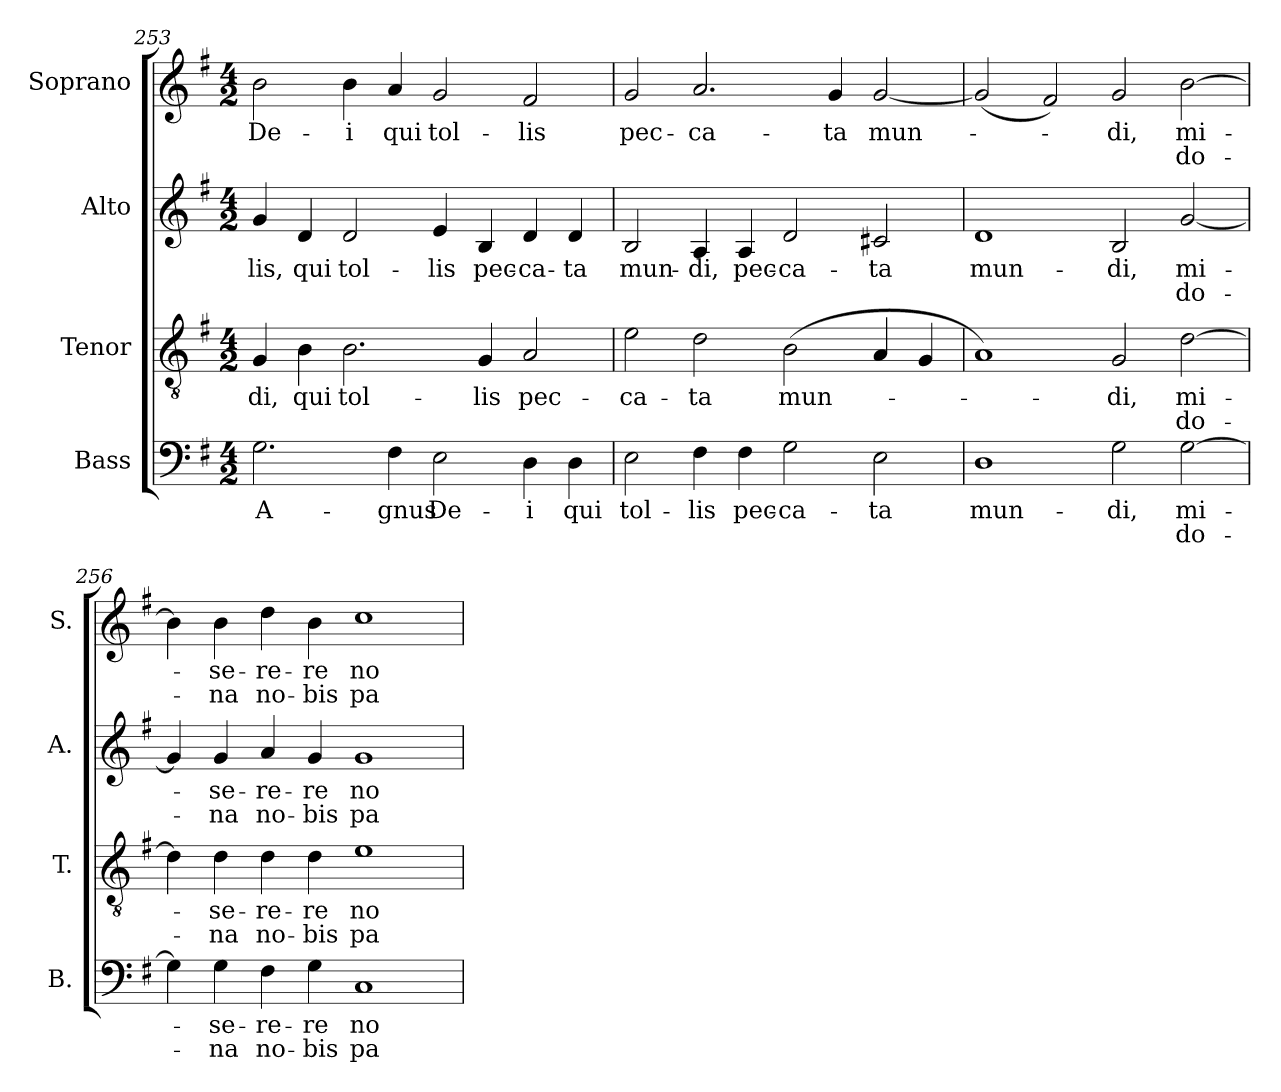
**kern	**text	**text	**kern	**text	**text	**kern	**text	**text	**kern	**text	**text
*part4	*part4	*part4	*part3	*part3	*part3	*part2	*part2	*part2	*part1	*part1	*part1
*staff4	*staff4	*staff4	*staff3	*staff3	*staff3	*staff2	*staff2	*staff2	*staff1	*staff1	*staff1
*I"Bass	*	*	*I"Tenor	*	*	*I"Alto	*	*	*I"Soprano	*	*
*I'B.	*	*	*I'T.	*	*	*I'A.	*	*	*I'S.	*	*
*clefF4	*	*	*clefGv2	*	*	*clefG2	*	*	*clefG2	*	*
*	*	*	*ITrd7c12	*	*	*	*	*	*	*	*
*k[f#]	*	*	*k[f#]	*	*	*k[f#]	*	*	*k[f#]	*	*
*G:	*	*	*G:	*	*	*G:	*	*	*G:	*	*
*M4/2	*	*	*M4/2	*	*	*M4/2	*	*	*M4/2	*	*
=253	=253	=253	=253	=253	=253	=253	=253	=253	=253	=253	=253
!	!LO:LY:b:color=#000000	!	!	!	!	!	!	!	!	!	!
!	!	!	!	!LO:LY:b:color=#000000	!	!	!	!	!	!	!
!	!	!	!	!	!	!	!LO:LY:b:color=#000000	!	!	!	!
!	!	!	!	!	!	!	!	!	!	!LO:LY:b:color=#000000	!
2.Gi\	A-	.	4GGi/	-di,	.	4gi/	-lis,	.	2bi\	De-	.
!	!	!	!	!LO:LY:b:color=#000000	!	!	!	!	!	!	!
!	!	!	!	!	!	!	!LO:LY:b:color=#000000	!	!	!	!
.	.	.	4BBi\	qui	.	4di/	qui	.	.	.	.
!	!	!	!	!LO:LY:b:color=#000000	!	!	!	!	!	!	!
!	!	!	!	!	!	!	!LO:LY:b:color=#000000	!	!	!	!
!	!	!	!	!	!	!	!	!	!	!LO:LY:b:color=#000000	!
.	.	.	2.BBi\	tol-	.	2di/	tol-	.	4bi\	-i	.
!	!LO:LY:b:color=#000000	!	!	!	!	!	!	!	!	!	!
!	!	!	!	!	!	!	!	!	!	!LO:LY:b:color=#000000	!
4F#i\	-gnus	.	.	.	.	.	.	.	4ai/	qui	.
!	!LO:LY:b:color=#000000	!	!	!	!	!	!	!	!	!	!
!	!	!	!	!	!	!	!LO:LY:b:color=#000000	!	!	!	!
!	!	!	!	!	!	!	!	!	!	!LO:LY:b:color=#000000	!
2Ei\	De-	.	.	.	.	4ei/	-lis	.	2gi/	tol-	.
!	!	!	!	!LO:LY:b:color=#000000	!	!	!	!	!	!	!
!	!	!	!	!	!	!	!LO:LY:b:color=#000000	!	!	!	!
.	.	.	4GGi/	-lis	.	4Bi/	pec-	.	.	.	.
!	!LO:LY:b:color=#000000	!	!	!	!	!	!	!	!	!	!
!	!	!	!	!LO:LY:b:color=#000000	!	!	!	!	!	!	!
!	!	!	!	!	!	!	!LO:LY:b:color=#000000	!	!	!	!
!	!	!	!	!	!	!	!	!	!	!LO:LY:b:color=#000000	!
4Di\	-i	.	2AAi/	pec-	.	4di/	-ca-	.	2f#i/	-lis	.
!	!LO:LY:b:color=#000000	!	!	!	!	!	!	!	!	!	!
!	!	!	!	!	!	!	!LO:LY:b:color=#000000	!	!	!	!
4Di\	qui	.	.	.	.	4di/	-ta	.	.	.	.
!!LO:LB:g=z
=254	=254	=254	=254	=254	=254	=254	=254	=254	=254	=254	=254
!	!LO:LY:b:color=#000000	!	!	!	!	!	!	!	!	!	!
!	!	!	!	!LO:LY:b:color=#000000	!	!	!	!	!	!	!
!	!	!	!	!	!	!	!LO:LY:b:color=#000000	!	!	!	!
!	!	!	!	!	!	!	!	!	!	!LO:LY:b:color=#000000	!
2Ei\	tol-	.	2Ei\	-ca-	.	2Bi/	mun-	.	2gi/	pec-	.
!	!LO:LY:b:color=#000000	!	!	!	!	!	!	!	!	!	!
!	!	!	!	!LO:LY:b:color=#000000	!	!	!	!	!	!	!
!	!	!	!	!	!	!	!LO:LY:b:color=#000000	!	!	!	!
!	!	!	!	!	!	!	!	!	!	!LO:LY:b:color=#000000	!
4F#i\	-lis	.	2Di\	-ta	.	4Ai/	-di,	.	2.ai/	-ca-	.
!	!LO:LY:b:color=#000000	!	!	!	!	!	!	!	!	!	!
!	!	!	!	!	!	!	!LO:LY:b:color=#000000	!	!	!	!
4F#i\	pec-	.	.	.	.	4Ai/	pec-	.	.	.	.
!	!LO:LY:b:color=#000000	!	!	!	!	!	!	!	!	!	!
!	!	!	!	!LO:LY:b:color=#000000	!	!	!	!	!	!	!
!	!	!	!	!	!	!	!LO:LY:b:color=#000000	!	!	!	!
2Gi\	-ca-	.	(2BBi\	mun-	.	2di/	-ca-	.	.	.	.
!	!	!	!	!	!	!	!	!	!	!LO:LY:b:color=#000000	!
.	.	.	.	.	.	.	.	.	4gi/	-ta	.
!	!LO:LY:b:color=#000000	!	!	!	!	!	!	!	!	!	!
!	!	!	!	!	!	!	!LO:LY:b:color=#000000	!	!	!	!
!	!	!	!	!	!	!	!	!	!	!LO:LY:b:color=#000000	!
2Ei\	-ta	.	4AAi/	.	.	2c#Xi/	-ta	.	[2gi/	mun-	.
.	.	.	4GGi/	.	.	.	.	.	.	.	.
=255	=255	=255	=255	=255	=255	=255	=255	=255	=255	=255	=255
!	!LO:LY:b:color=#000000	!	!	!	!	!	!	!	!	!	!
!	!	!	!	!	!	!	!LO:LY:b:color=#000000	!	!	!	!
1Di	mun-	.	1AAi)	.	.	1di	mun-	.	(2gi/]	.	.
.	.	.	.	.	.	.	.	.	2f#i/)	.	.
!	!LO:LY:b:color=#000000	!	!	!	!	!	!	!	!	!	!
!	!	!	!	!LO:LY:b:color=#000000	!	!	!	!	!	!	!
!	!	!	!	!	!	!	!LO:LY:b:color=#000000	!	!	!	!
!	!	!	!	!	!	!	!	!	!	!LO:LY:b:color=#000000	!
2Gi\	-di,	.	2GGi/	-di,	.	2Bi/	-di,	.	2gi/	-di,	.
!	!LO:LY:b:color=#000000	!LO:LY:b:color=#000000	!	!	!	!	!	!	!	!	!
!	!	!	!	!LO:LY:b:color=#000000	!LO:LY:b:color=#000000	!	!	!	!	!	!
!	!	!	!	!	!	!	!LO:LY:b:color=#000000	!LO:LY:b:color=#000000	!	!	!
!	!	!	!	!	!	!	!	!	!	!LO:LY:b:color=#000000	!LO:LY:b:color=#000000
[2Gi\	mi-	do-	[2Di\	mi-	do-	[2gi/	mi-	do-	[2bi\	mi-	do-
=256	=256	=256	=256	=256	=256	=256	=256	=256	=256	=256	=256
4Gi\]	.	.	4Di\]	.	.	4gi/]	.	.	4bi\]	.	.
!	!LO:LY:b:color=#000000	!LO:LY:b:color=#000000	!	!	!	!	!	!	!	!	!
!	!	!	!	!LO:LY:b:color=#000000	!LO:LY:b:color=#000000	!	!	!	!	!	!
!	!	!	!	!	!	!	!LO:LY:b:color=#000000	!LO:LY:b:color=#000000	!	!	!
!	!	!	!	!	!	!	!	!	!	!LO:LY:b:color=#000000	!LO:LY:b:color=#000000
4Gi\	-se-	-na	4Di\	-se-	-na	4gi/	-se-	-na	4bi\	-se-	-na
!	!LO:LY:b:color=#000000	!LO:LY:b:color=#000000	!	!	!	!	!	!	!	!	!
!	!	!	!	!LO:LY:b:color=#000000	!LO:LY:b:color=#000000	!	!	!	!	!	!
!	!	!	!	!	!	!	!LO:LY:b:color=#000000	!LO:LY:b:color=#000000	!	!	!
!	!	!	!	!	!	!	!	!	!	!LO:LY:b:color=#000000	!LO:LY:b:color=#000000
4F#i\	-re-	no-	4Di\	-re-	no-	4ai/	-re-	no-	4ddi\	-re-	no-
!	!LO:LY:b:color=#000000	!LO:LY:b:color=#000000	!	!	!	!	!	!	!	!	!
!	!	!	!	!LO:LY:b:color=#000000	!LO:LY:b:color=#000000	!	!	!	!	!	!
!	!	!	!	!	!	!	!LO:LY:b:color=#000000	!LO:LY:b:color=#000000	!	!	!
!	!	!	!	!	!	!	!	!	!	!LO:LY:b:color=#000000	!LO:LY:b:color=#000000
4Gi\	-re	-bis	4Di\	-re	-bis	4gi/	-re	-bis	4bi\	-re	-bis
!	!LO:LY:b:color=#000000	!LO:LY:b:color=#000000	!	!	!	!	!	!	!	!	!
!	!	!	!	!LO:LY:b:color=#000000	!LO:LY:b:color=#000000	!	!	!	!	!	!
!	!	!	!	!	!	!	!LO:LY:b:color=#000000	!LO:LY:b:color=#000000	!	!	!
!	!	!	!	!	!	!	!	!	!	!LO:LY:b:color=#000000	!LO:LY:b:color=#000000
1Ci	no-	pa-	1Ei	no-	pa-	1gi	no-	pa-	1cci	no-	pa-
=	=	=	=	=	=	=	=	=	=	=	=
*-	*-	*-	*-	*-	*-	*-	*-	*-	*-	*-	*-
